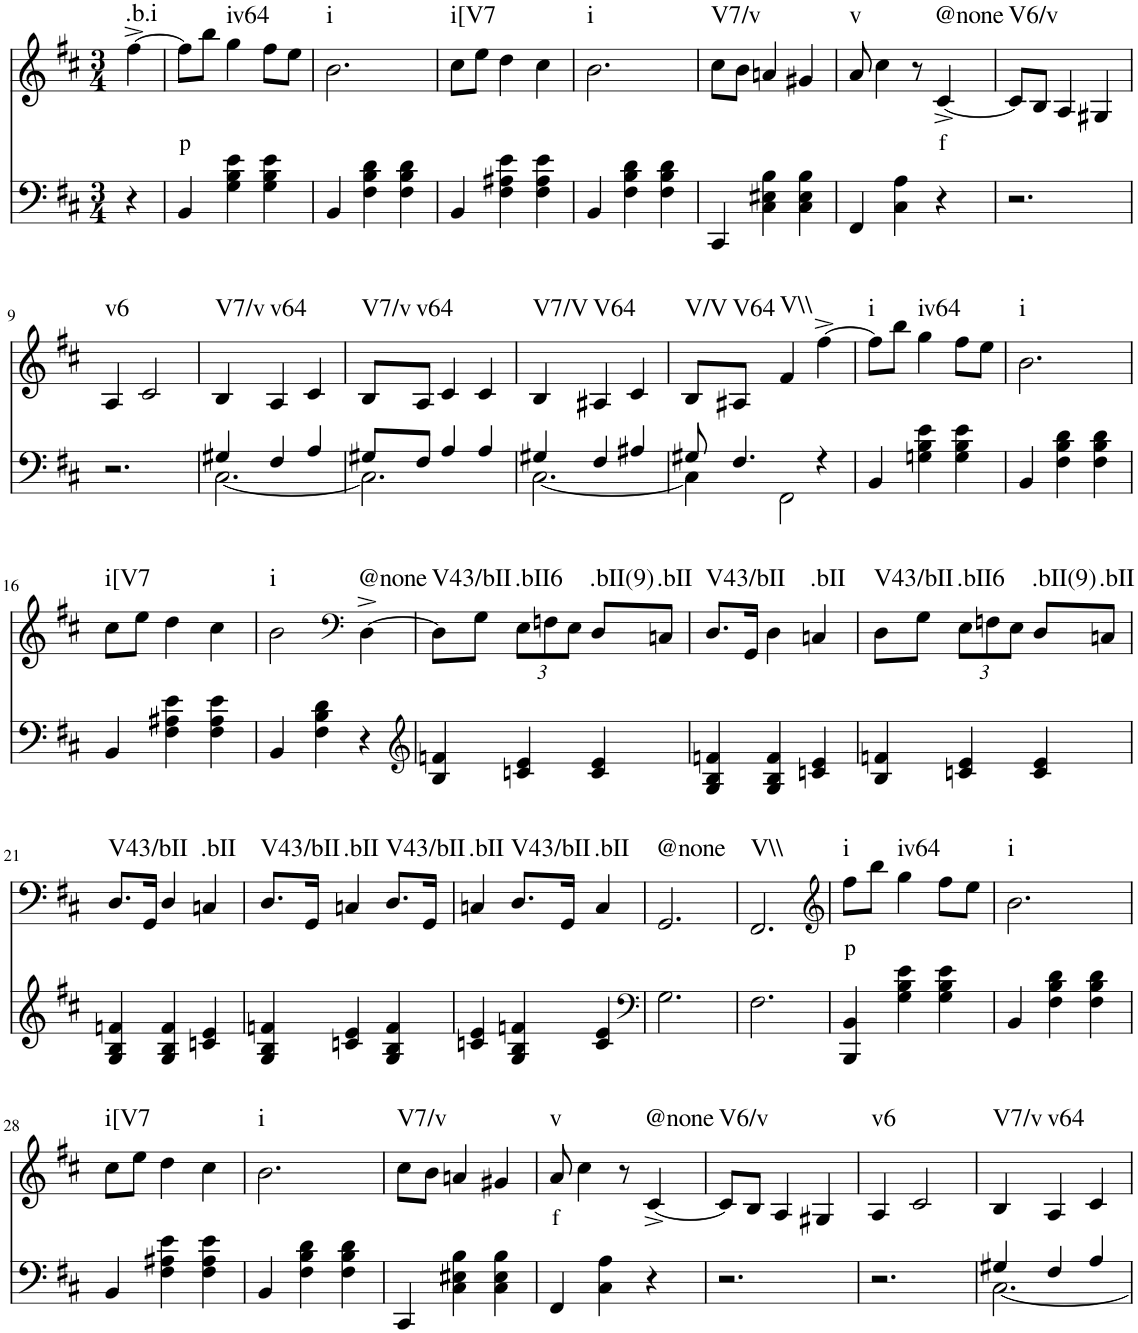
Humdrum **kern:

**kern	**kern	**text	**harte
*part2	*part1	*part1	*part1
*staff2	*staff1	*staff1	*
*I"Piano	*I"Piano	*	*
*I'Pno	*I'Pno	*	*
*clefF4	*clefG2	*	*
*k[f#c#]	*k[f#c#]	*	*
*b:	*b:	*	*
*M3/4	*M3/4	*	*
=1	=1	=1	=1
!	!	!	!LO:H:kt=.b.i
4r	[4ff#^\	.	N
=2	=2	=2	=2
!	!	!LO:LY:b	!
4BB/	8ff#\L]	p	.
.	8bb\J	.	.
!	!	!	!LO:H:kt=iv64
4G\ 4B\ 4e\	4gg\	.	N
4G\ 4B\ 4e\	8ff#\L	.	.
.	8ee\J	.	.
=3	=3	=3	=3
!	!	!	!LO:H:kt=i
4BB/	2.b\	.	N
4F#\ 4B\ 4d\	.	.	.
4F#\ 4B\ 4d\	.	.	.
=4	=4	=4	=4
!	!	!	!LO:H:kt=i[V7
4BB/	8cc#\L	.	N
.	8ee\J	.	.
4F#\ 4A#X\ 4e\	4dd\	.	.
4F#\ 4A#\ 4e\	4cc#\	.	.
=5	=5	=5	=5
!	!	!	!LO:H:kt=i
4BB/	2.b\	.	N
4F#\ 4B\ 4d\	.	.	.
4F#\ 4B\ 4d\	.	.	.
=6	=6	=6	=6
!	!	!	!LO:H:kt=V7/v
4CC#/	8cc#\L	.	N
.	8b\J	.	.
4C#\ 4E#X\ 4B\	4an/	.	.
4C#\ 4E#\ 4B\	4g#X/	.	.
=7	=7	=7	=7
!	!	!	!LO:H:kt=v
4FF#/	8a/	.	N
.	4cc#\	.	.
4C#\ 4A\	.	.	.
.	8r	.	.
!	!	!LO:LY:b	!LO:H:kt=@none
4r	[4c#^/	f	N
=8	=8	=8	=8
!	!	!	!LO:H:kt=V6/v
2.r	8c#/L]	.	N
.	8B/J	.	.
.	4A/	.	.
.	4G#X/	.	.
!!LO:LB:g=z
=9	=9	=9	=9
!	!	!	!LO:H:kt=v6
2.r	4A/	.	N
.	2c#/	.	.
=10	=10	=10	=10
*^	*	*	*
!	!	!	!	!LO:H:kt=V7/v
4G#X/	[2.C#\	4B/	.	N
!	!	!	!	!LO:H:kt=v64
4F#/	.	4A/	.	N
4A/	.	4c#/	.	.
=11	=11	=11	=11	=11
!	!	!	!	!LO:H:kt=V7/v
8G#X/L	2.C#\]	8B/L	.	N
!	!	!	!	!LO:H:kt=v64
8F#/J	.	8A/J	.	N
4A/	.	4c#/	.	.
4A/	.	4c#/	.	.
=12	=12	=12	=12	=12
!	!	!	!	!LO:H:kt=V7/V
4G#X/	[2.C#\	4B/	.	N
!	!	!	!	!LO:H:kt=V64
4F#/	.	4A#X/	.	N
4A#X/	.	4c#/	.	.
=13	=13	=13	=13	=13
!	!	!	!	!LO:H:kt=V/V
8G#X/	4C#\]	8B/L	.	N
!	!	!	!	!LO:H:kt=V64
4.F#/	.	8A#X/J	.	N
!	!	!	!	!LO:H:kt=V\\
.	2FF#\	4f#/	.	N
4r	.	[4ff#^\	.	.
*v	*v	*	*	*
=14	=14	=14	=14
!	!	!	!LO:H:kt=i
4BB/	8ff#\L]	.	N
.	8bb\J	.	.
!	!	!	!LO:H:kt=iv64
4Gn\ 4B\ 4e\	4gg\	.	N
4G\ 4B\ 4e\	8ff#\L	.	.
.	8ee\J	.	.
=15	=15	=15	=15
!	!	!	!LO:H:kt=i
4BB/	2.b\	.	N
4F#\ 4B\ 4d\	.	.	.
4F#\ 4B\ 4d\	.	.	.
!!LO:LB:g=z
=16	=16	=16	=16
!	!	!	!LO:H:kt=i[V7
4BB/	8cc#\L	.	N
.	8ee\J	.	.
4F#\ 4A#X\ 4e\	4dd\	.	.
4F#\ 4A#\ 4e\	4cc#\	.	.
=17	=17	=17	=17
!	!	!	!LO:H:kt=i
4BB/	2b\	.	N
4F#\ 4B\ 4d\	.	.	.
*	*clefF4	*	*
!	!	!	!LO:H:kt=@none
4r	[4D^\	.	N
=18	=18	=18	=18
*clefG2	*	*	*
!	!	!	!LO:H:kt=V43/bII
4B/ 4fn/	8D\L]	.	N
.	8G\J	.	.
*	*Xbrackettup	*	*
!	!	!	!LO:H:kt=.bII6
4cn/ 4e/	12E\L	.	N
.	12Fn\	.	.
.	12E\J	.	.
!	!	!	!LO:H:kt=.bII(9)
4c/ 4e/	8D/L	.	N
!	!	!	!LO:H:kt=.bII
.	8Cn/J	.	N
=19	=19	=19	=19
!	!	!	!LO:H:kt=V43/bII
4G/ 4B/ 4fn/	8.D/L	.	N
.	16GG/Jk	.	.
4G/ 4B/ 4f/	4D\	.	.
!	!	!	!LO:H:kt=.bII
4cn/ 4e/	4Cn/	.	N
=20	=20	=20	=20
!	!	!	!LO:H:kt=V43/bII
4B/ 4fn/	8D\L	.	N
.	8G\J	.	.
!	!	!	!LO:H:kt=.bII6
4cn/ 4e/	12E\L	.	N
.	12Fn\	.	.
.	12E\J	.	.
!	!	!	!LO:H:kt=.bII(9)
4c/ 4e/	8D/L	.	N
!	!	!	!LO:H:kt=.bII
.	8Cn/J	.	N
!!LO:LB:g=z
=21	=21	=21	=21
!	!	!	!LO:H:kt=V43/bII
4G/ 4B/ 4fn/	8.D/L	.	N
.	16GG/Jk	.	.
4G/ 4B/ 4f/	4D/	.	.
!	!	!	!LO:H:kt=.bII
4cn/ 4e/	4Cn/	.	N
=22	=22	=22	=22
!	!	!	!LO:H:kt=V43/bII
4G/ 4B/ 4fn/	8.D/L	.	N
.	16GG/Jk	.	.
!	!	!	!LO:H:kt=.bII
4cn/ 4e/	4Cn/	.	N
!	!	!	!LO:H:kt=V43/bII
4G/ 4B/ 4f/	8.D/L	.	N
.	16GG/Jk	.	.
=23	=23	=23	=23
!	!	!	!LO:H:kt=.bII
4cn/ 4e/	4Cn/	.	N
!	!	!	!LO:H:kt=V43/bII
4G/ 4B/ 4fn/	8.D/L	.	N
.	16GG/Jk	.	.
!	!	!	!LO:H:kt=.bII
4c/ 4e/	4C/	.	N
=24	=24	=24	=24
*clefF4	*	*	*
!	!	!	!LO:H:kt=@none
2.G\	2.GG/	.	N
=25	=25	=25	=25
!	!	!	!LO:H:kt=V\\
2.F#\	2.FF#/	.	N
=26	=26	=26	=26
*	*clefG2	*	*
!	!	!LO:LY:b	!LO:H:kt=i
4BBB/ 4BB/	8ff#\L	p	N
.	8bb\J	.	.
!	!	!	!LO:H:kt=iv64
4G\ 4B\ 4e\	4gg\	.	N
4G\ 4B\ 4e\	8ff#\L	.	.
.	8ee\J	.	.
=27	=27	=27	=27
!	!	!	!LO:H:kt=i
4BB/	2.b\	.	N
4F#\ 4B\ 4d\	.	.	.
4F#\ 4B\ 4d\	.	.	.
!!LO:LB:g=z
=28	=28	=28	=28
!	!	!	!LO:H:kt=i[V7
4BB/	8cc#\L	.	N
.	8ee\J	.	.
4F#\ 4A#X\ 4e\	4dd\	.	.
4F#\ 4A#\ 4e\	4cc#\	.	.
=29	=29	=29	=29
!	!	!	!LO:H:kt=i
4BB/	2.b\	.	N
4F#\ 4B\ 4d\	.	.	.
4F#\ 4B\ 4d\	.	.	.
=30	=30	=30	=30
!	!	!	!LO:H:kt=V7/v
4CC#/	8cc#\L	.	N
.	8b\J	.	.
4C#\ 4E#X\ 4B\	4an/	.	.
4C#\ 4E#\ 4B\	4g#X/	.	.
=31	=31	=31	=31
!	!	!LO:LY:b	!LO:H:kt=v
4FF#/	8a/	f	N
.	4cc#\	.	.
4C#\ 4A\	.	.	.
.	8r	.	.
!	!	!	!LO:H:kt=@none
4r	[4c#^/	.	N
=32	=32	=32	=32
!	!	!	!LO:H:kt=V6/v
2.r	8c#/L]	.	N
.	8B/J	.	.
.	4A/	.	.
.	4G#X/	.	.
=33	=33	=33	=33
!	!	!	!LO:H:kt=v6
2.r	4A/	.	N
.	2c#/	.	.
=34	=34	=34	=34
*^	*	*	*
!	!	!	!	!LO:H:kt=V7/v
4G#X/	[2.C#\	4B/	.	N
!	!	!	!	!LO:H:kt=v64
4F#/	.	4A/	.	N
4A/	.	4c#/	.	.
*v	*v	*	*	*
=	=	=	=
*-	*-	*-	*-
